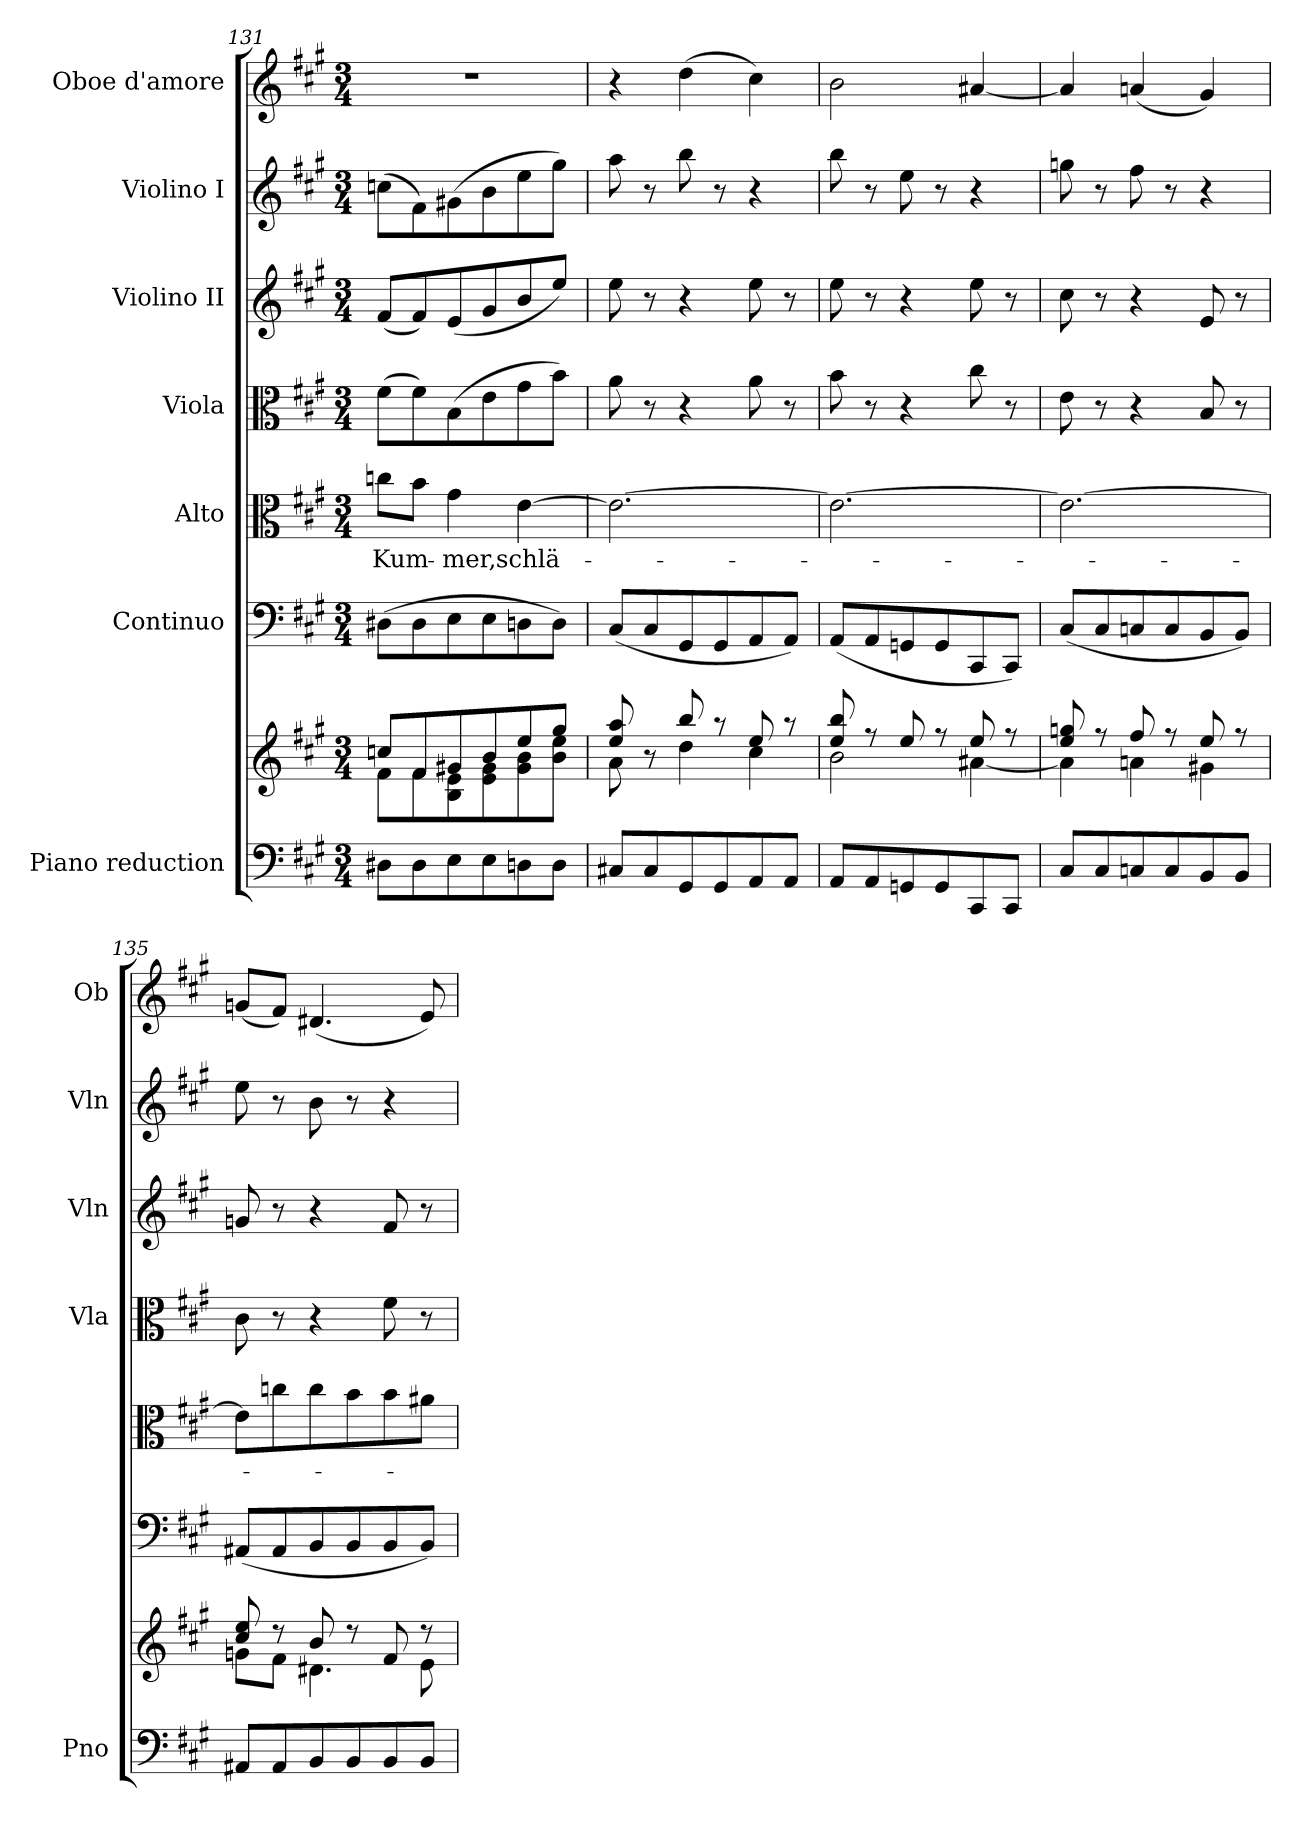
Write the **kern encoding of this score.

**kern	**kern	**kern	**kern	**text	**kern	**kern	**kern	**kern
*part7	*part7	*part6	*part5	*part5	*part4	*part3	*part2	*part1
*staff8	*staff7	*staff6	*staff5	*staff5	*staff4	*staff3	*staff2	*staff1
*I"Piano reduction	*	*I"Continuo	*I"Alto	*	*I"Viola	*I"Violino II	*I"Violino I	*I"Oboe d'amore
*I'Pno	*	*	*	*	*I'Vla	*I'Vln	*I'Vln	*I'Ob
*clefF4	*clefG2	*clefF4	*clefC3	*	*clefC3	*clefG2	*clefG2	*clefG2
*k[f#c#g#]	*k[f#c#g#]	*k[f#c#g#]	*k[f#c#g#]	*	*k[f#c#g#]	*k[f#c#g#]	*k[f#c#g#]	*k[f#c#g#]
*M3/4	*M3/4	*M3/4	*M3/4	*	*M3/4	*M3/4	*M3/4	*M3/4
=131	=131	=131	=131	=131	=131	=131	=131	=131
*	*^	*	*	*	*	*	*	*
!	!	!	!	!	!LO:LY:b	!	!	!	!
8D#X\L	8ccn/L	8f#\L	(>8D#X\L	8ccn\L	Kum-	(>8f#\L	(<8f#/L	(>8ccn\L	2.r
8D#\	8f#/	8f#\	8D#\	8b\J	.	8f#\)	8f#/)	8f#\)	.
!	!	!	!	!	!LO:LY:b	!	!	!	!
8E\	8g#X/	8B\ 8e\	8E\	4g#\	-mer,	(>8B\	(<8e/	(>8g#X\	.
8E\	8b/	8e\ 8g#\	8E\	.	.	8e\	8g#/	8b\	.
!	!	!	!	!	!LO:LY:b	!	!	!	!
8Dn\	8ee/	8g#\ 8b\	8Dn\	[4e\	schlä-	8g#\	8b/	8ee\	.
8D\J	8gg#/J	8b\ 8ee\J	8D\J)	.	.	8b\J)	8ee/J)	8gg#\J)	.
=132	=132	=132	=132	=132	=132	=132	=132	=132	=132
8C#X/L	8ee/ 8aa/	8a\	(<8C#/L	2.e\_	.	8a\	8ee\	8aa\	4r
8C#/	8r	8ryy	8C#/	.	.	8r	8r	8r	.
8GG#/	8bb/	4dd\	8GG#/	.	.	4r	4r	8bb\	(>4dd\
8GG#/	8r	.	8GG#/	.	.	.	.	8r	.
8AA/	8ee/	4cc#\	8AA/	.	.	8a\	8ee\	4r	4cc#\)
8AA/J	8r	.	8AA/J)	.	.	8r	8r	.	.
=133	=133	=133	=133	=133	=133	=133	=133	=133	=133
8AA/L	8ee/ 8bb/	2b\	(<8AA/L	2.e\_	.	8b\	8ee\	8bb\	2b\
8AA/	8r	.	8AA/	.	.	8r	8r	8r	.
8GGn/	8ee/	.	8GGn/	.	.	4r	4r	8ee\	.
8GG/	8r	.	8GG/	.	.	.	.	8r	.
8CC#/	8ee/	[4a#X\	8CC#/	.	.	8cc#\	8ee\	4r	[4a#X/
8CC#/J	8r	.	8CC#/J)	.	.	8r	8r	.	.
=134	=134	=134	=134	=134	=134	=134	=134	=134	=134
8C#/L	8ee/ 8ggn/	4a#\]	(<8C#/L	2.e\_	.	8e\	8cc#\	8ggn\	4a#/]
8C#/	8r	.	8C#/	.	.	8r	8r	8r	.
8Cn/	8ff#/	4an\	8Cn/	.	.	4r	4r	8ff#\	(<4an/
8C/	8r	.	8C/	.	.	.	.	8r	.
8BB/	8ee/	4g#X\	8BB/	.	.	8B/	8e/	4r	4g#/)
8BB/J	8r	.	8BB/J)	.	.	8r	8r	.	.
!!LO:LB:g=z
=135	=135	=135	=135	=135	=135	=135	=135	=135	=135
8AA#X/L	8cc#/ 8ee/	8gn\L	(<8AA#X/L	8e\L]	.	8c#\	8gn/	8ee\	(<8gn/L
8AA#/	8r	8f#\J	8AA#/	8ccn\	.	8r	8r	8r	8f#/J)
8BB/	8b/	4.d#X\	8BB/	8cc\	.	4r	4r	8b\	(<4.d#X/
8BB/	8r	.	8BB/	8b\	.	.	.	8r	.
8BB/	8f#/	.	8BB/	8b\	.	8f#\	8f#/	4r	.
8BB/J	8r	8e\	8BB/J)	8a#X\J	.	8r	8r	.	8e/)
*	*v	*v	*	*	*	*	*	*	*
=	=	=	=	=	=	=	=	=
*-	*-	*-	*-	*-	*-	*-	*-	*-
